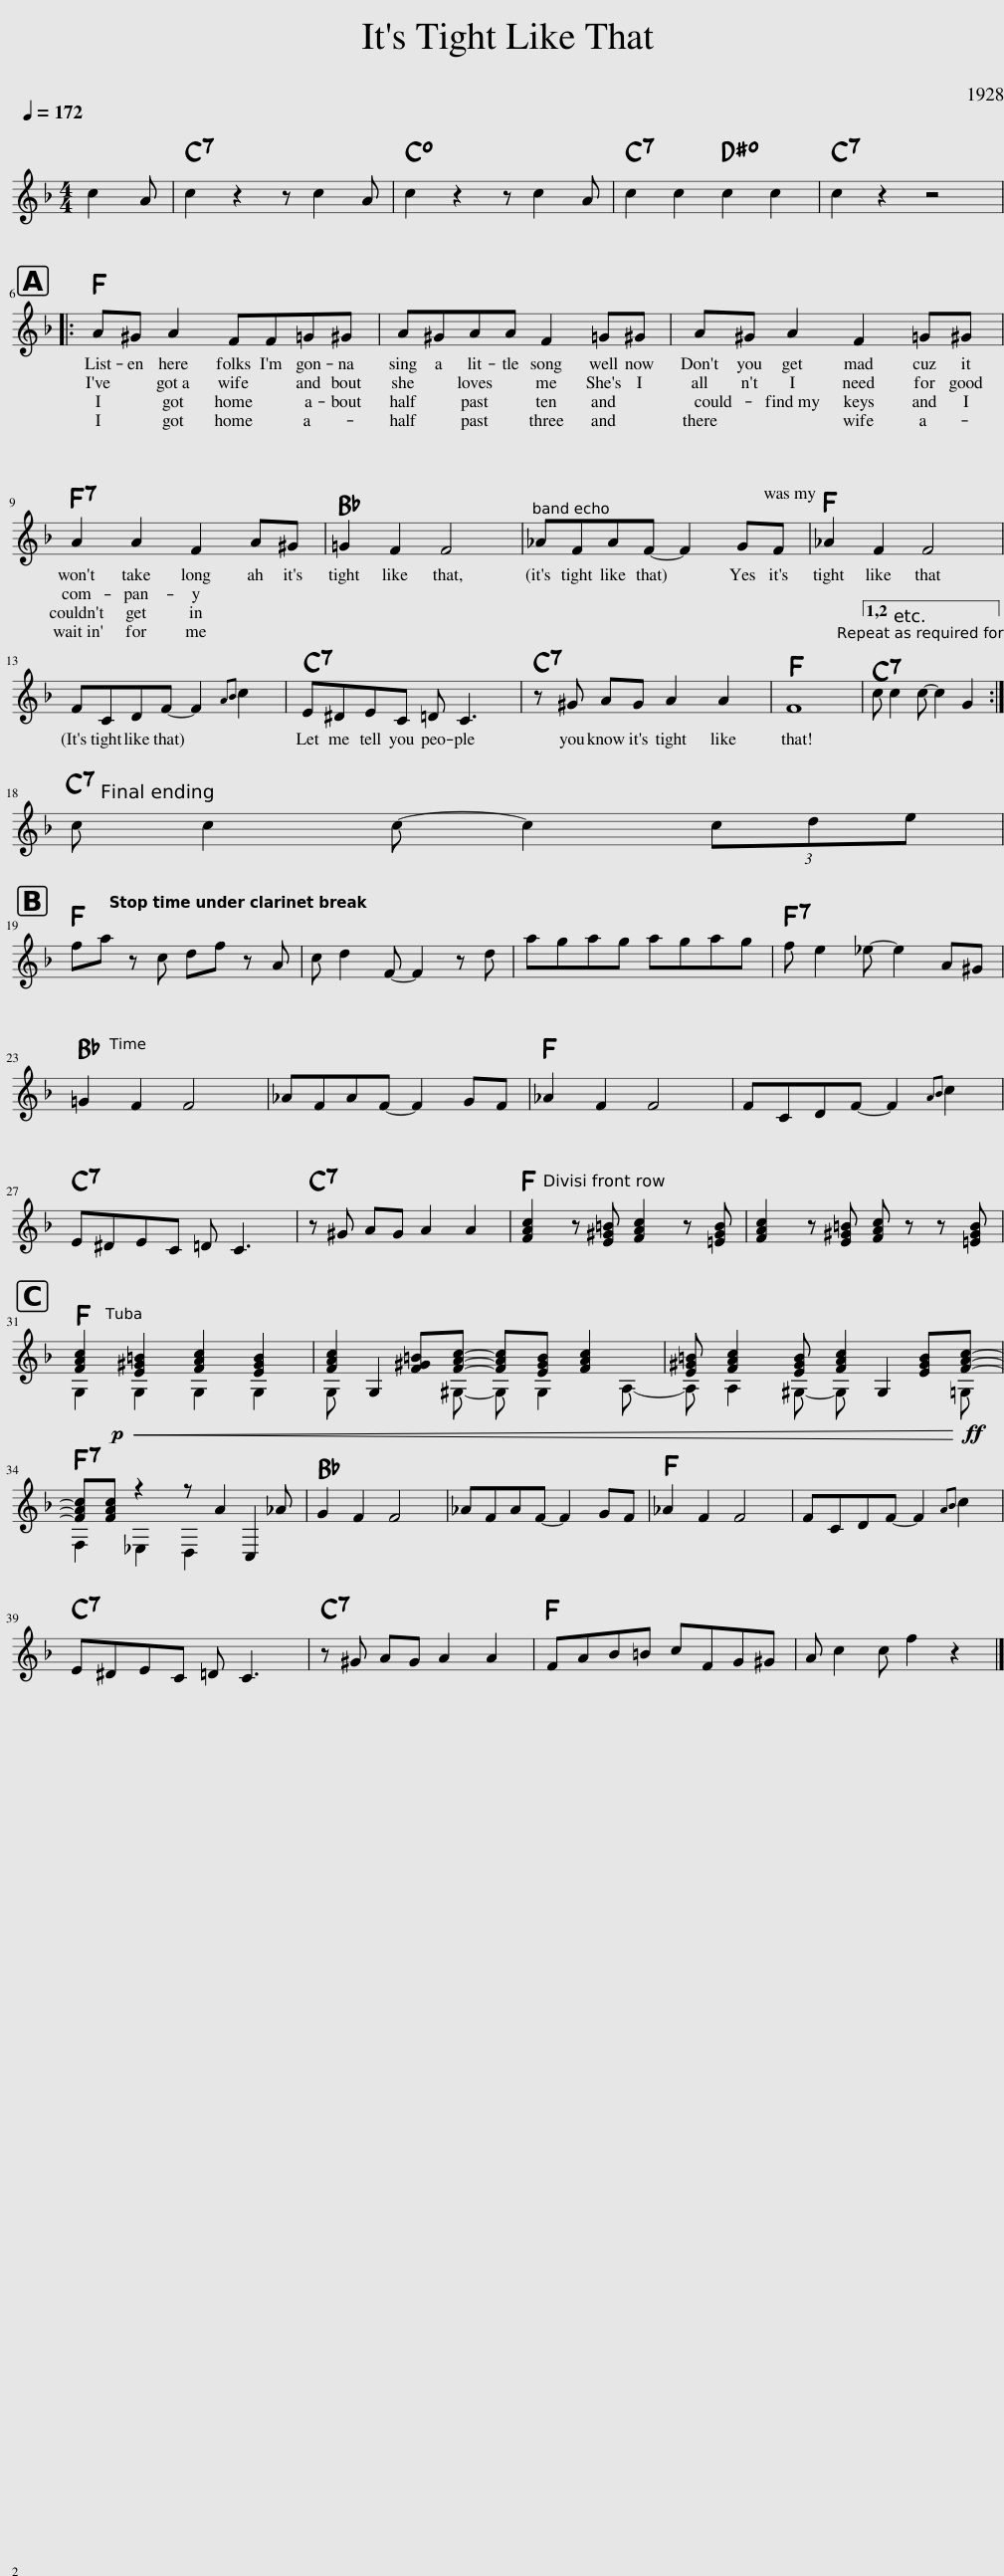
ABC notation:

X:1
%%score ( 1 2 )
L:1/8
Q:1/4=172
M:4/4
I:linebreak $
K:F
V:1 treble
V:2 treble
V:1
 c2 A | c2 z2 z c2 A | c2 z2 z c2 A | c2 c2 c2 c2 | c2 z2 z4 |:$ %5
 A^G A2 FF=G^G | A^GAA F2 =G^G | A^G A2 F2 =G^G |$ A2 A2 F2 A^G | =G2 F2 F4 | %10
 _AFAF- F2 GF | _A2 F2 F4 |$ FCDF- F2{AB} c2 | E^DEC =D C3 | z ^G AG A2 A2 | %15
 F8 |1,2 c c2 c- c2 G2 :|$ c c2 c- c2 (3cde |$ fa z c df z A | c d2 F- F2 z d | %20
 agag agag | f e2 _e- e2 A^G |$ =G2 F2 F4 | _AFAF- F2 GF | _A2 F2 F4 | %25
 FCDF- F2{AB} c2 |$ E^DEC =D C3 | z ^G AG A2 A2 | [FAc]2 z [E^G=B] [FAc]2 z [=EGB] | [FAc]2 z [E^G=B] [FAc] z z [=EGB] |$ %30
 [FAc]2!p!!<(! [E^G=B]2 [FAc]2 [EGB]2 | [FAc]2 [F^G=B][FAc]- [FAc][EGB] [FAc]2 | [E^G=B] [FAc]2 [EGB] [FAc]2 [EGB]!<)!!ff![FAc]- |$ [FAc][FAc] z2 z A2 _A | G2 F2 F4 | %35
 _AFAF- F2 GF | _A2 F2 F4 | FCDF- F2{AB} c2 |$ E^DEC =D C3 | z ^G AG A2 A2 | %40
 FAB=B cFG^G | A c2 c f2 z2 |] %42
V:2
 x3 | x8 | x8 | x8 | x8 |:$ %5
 x8 | x8 | x8 |$ x8 | x8 | %10
 x8 | x8 |$ x8 | x8 | x8 | %15
 x8 |1,2 x8 :|$ x8 |$ x8 | x8 | %20
 x8 | x8 |$ x8 | x8 | x8 | %25
 x8 |$ x8 | x8 | x8 | x8 |$ %30
 G,2 G,2 G,2 G,2 | G, G,2 ^G,- G, G,2 A,- | A, A,2 ^G,- G, G,2 =G, |$ F,2 _E,2 D,2 C,2 | x8 | %35
 x8 | x8 | x8 |$ x8 | x8 | %40
 x8 | x8 |] %42
